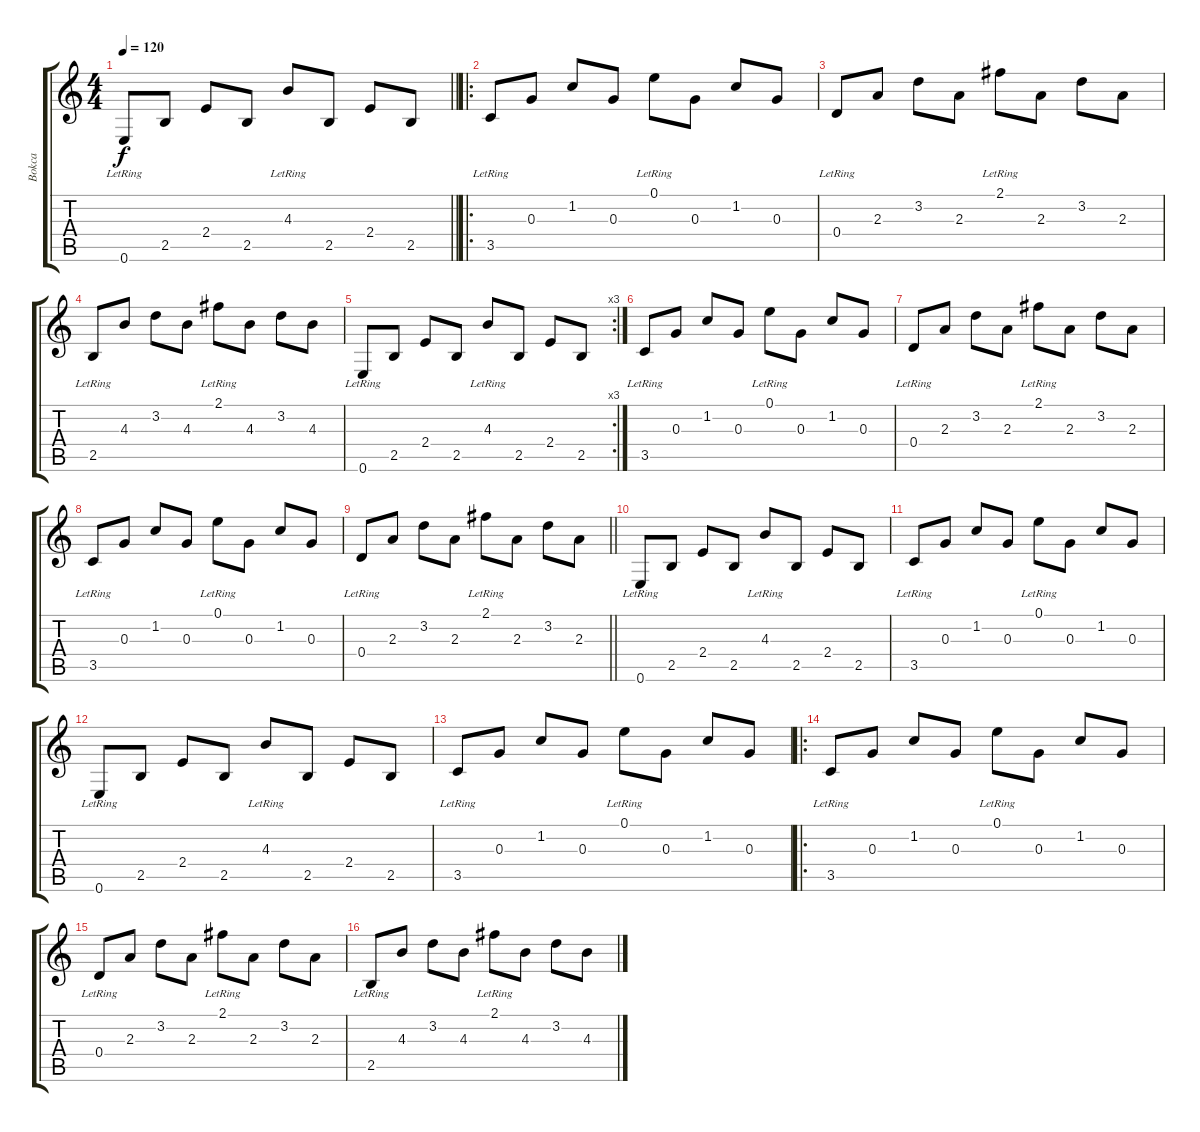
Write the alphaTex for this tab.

\track ("Bokca" "Bokca") {instrument acousticguitarnylon}
\staff {score tabs}
\tuning (E4 B3 G3 D3 A2 E2) {hide}
\ts (4 4)
\tempo 120
\clef g2
\barLineRight lightlight
\ks c
0.6{lr}.8{dy f} 2.5.8 2.4.8 2.5.8 4.3{lr}.8 2.5.8 2.4.8 2.5.8 |
\ro
3.5{lr}.8 0.3.8 1.2.8 0.3.8 0.1{lr}.8 0.3.8 1.2.8 0.3.8 |
0.4{lr}.8 2.3.8 3.2.8 2.3.8 2.1{lr}.8 2.3.8 3.2.8 2.3.8 |
2.5{lr}.8 4.3.8 3.2.8 4.3.8 2.1{lr}.8 4.3.8 3.2.8 4.3.8 |
\rc 3
0.6{lr}.8 2.5.8 2.4.8 2.5.8 4.3{lr}.8 2.5.8 2.4.8 2.5.8 |
3.5{lr}.8 0.3.8 1.2.8 0.3.8 0.1{lr}.8 0.3.8 1.2.8 0.3.8 |
0.4{lr}.8 2.3.8 3.2.8 2.3.8 2.1{lr}.8 2.3.8 3.2.8 2.3.8 |
3.5{lr}.8 0.3.8 1.2.8 0.3.8 0.1{lr}.8 0.3.8 1.2.8 0.3.8 |
\barLineRight lightlight
0.4{lr}.8 2.3.8 3.2.8 2.3.8 2.1{lr}.8 2.3.8 3.2.8 2.3.8 |
0.6{lr}.8 2.5.8 2.4.8 2.5.8 4.3{lr}.8 2.5.8 2.4.8 2.5.8 |
3.5{lr}.8 0.3.8 1.2.8 0.3.8 0.1{lr}.8 0.3.8 1.2.8 0.3.8 |
0.6{lr}.8 2.5.8 2.4.8 2.5.8 4.3{lr}.8 2.5.8 2.4.8 2.5.8 |
3.5{lr}.8 0.3.8 1.2.8 0.3.8 0.1{lr}.8 0.3.8 1.2.8 0.3.8 |
\ro
3.5{lr}.8 0.3.8 1.2.8 0.3.8 0.1{lr}.8 0.3.8 1.2.8 0.3.8 |
0.4{lr}.8 2.3.8 3.2.8 2.3.8 2.1{lr}.8 2.3.8 3.2.8 2.3.8 |
2.5{lr}.8 4.3.8 3.2.8 4.3.8 2.1{lr}.8 4.3.8 3.2.8 4.3.8
